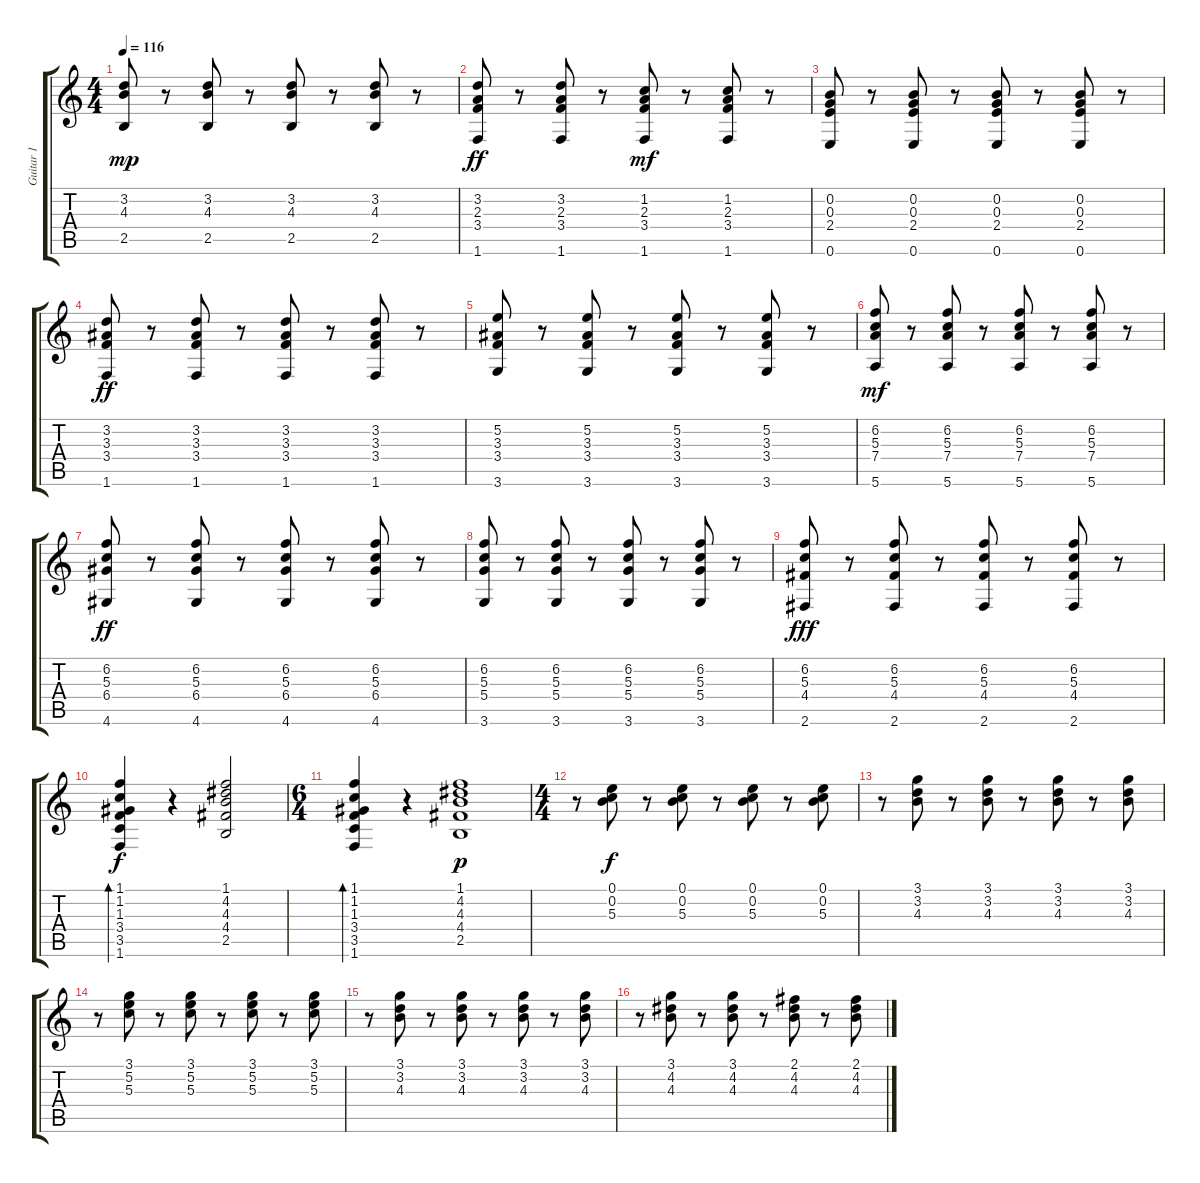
\track ("Guitar 1" "Guitar 1") {instrument electricguitarjazz}
\staff {score tabs}
\tuning (E4 B3 G3 D3 A2 E2) {hide}
\ts (4 4)
\tempo 116
\clef g2
\ks c
(3.2 4.3 2.5).8{dy mp} r.8 (3.2 4.3 2.5).8 r.8 (3.2 4.3 2.5).8 r.8 (3.2 4.3 2.5).8 r.8 |
(3.2 2.3 3.4 1.6).8{dy ff} r.8 (3.2 2.3 3.4 1.6).8 r.8 (1.2 2.3 3.4 1.6).8{dy mf} r.8 (1.2 2.3 3.4 1.6).8 r.8 |
(0.2 0.3 2.4 0.6).8{volume 16} r.8 (0.2 0.3 2.4 0.6).8 r.8 (0.2 0.3 2.4 0.6).8 r.8 (0.2 0.3 2.4 0.6).8 r.8 |
(3.2 3.3 3.4 1.6).8{dy ff} r.8 (3.2 3.3 3.4 1.6).8 r.8 (3.2 3.3 3.4 1.6).8 r.8 (3.2 3.3 3.4 1.6).8 r.8 |
(5.2 3.3 3.4 3.6).8 r.8 (5.2 3.3 3.4 3.6).8 r.8 (5.2 3.3 3.4 3.6).8 r.8 (5.2 3.3 3.4 3.6).8 r.8 |
(6.2 5.3 7.4 5.6).8{dy mf} r.8 (6.2 5.3 7.4 5.6).8 r.8 (6.2 5.3 7.4 5.6).8 r.8 (6.2 5.3 7.4 5.6).8 r.8 |
(6.2 5.3 6.4 4.6).8{dy ff} r.8 (6.2 5.3 6.4 4.6).8 r.8 (6.2 5.3 6.4 4.6).8 r.8 (6.2 5.3 6.4 4.6).8 r.8 |
(6.2 5.3 5.4 3.6).8 r.8 (6.2 5.3 5.4 3.6).8 r.8 (6.2 5.3 5.4 3.6).8 r.8 (6.2 5.3 5.4 3.6).8 r.8 |
(6.2 5.3 4.4 2.6).8{dy fff} r.8 (6.2 5.3 4.4 2.6).8 r.8 (6.2 5.3 4.4 2.6).8 r.8 (6.2 5.3 4.4 2.6).8 r.8 |
(1.1 1.2 1.3 3.4 3.5 1.6).4{bd 480 dy f} r.4 (1.1 4.2 4.3 4.4 2.5).2 |
\ts (6 4)
(1.1 1.2 1.3 3.4 3.5 1.6).4{bd 480} r.4 (1.1 4.2 4.3 4.4 2.5).1{dy p} |
\ts (4 4)
r.8{volume 12 instrument overdrivenguitar} (0.1 0.2 5.3).8{dy f} r.8 (0.1 0.2 5.3).8 r.8 (0.1 0.2 5.3).8 r.8 (0.1 0.2 5.3).8 |
r.8 (3.1 3.2 4.3).8 r.8 (3.1 3.2 4.3).8 r.8 (3.1 3.2 4.3).8 r.8 (3.1 3.2 4.3).8 |
r.8 (3.1 5.2 5.3).8 r.8 (3.1 5.2 5.3).8 r.8 (3.1 5.2 5.3).8 r.8 (3.1 5.2 5.3).8 |
r.8 (3.1 3.2 4.3).8 r.8 (3.1 3.2 4.3).8 r.8 (3.1 3.2 4.3).8 r.8 (3.1 3.2 4.3).8 |
r.8 (3.1 4.2 4.3).8 r.8 (3.1 4.2 4.3).8 r.8 (2.1 4.2 4.3).8 r.8 (2.1 4.2 4.3).8
